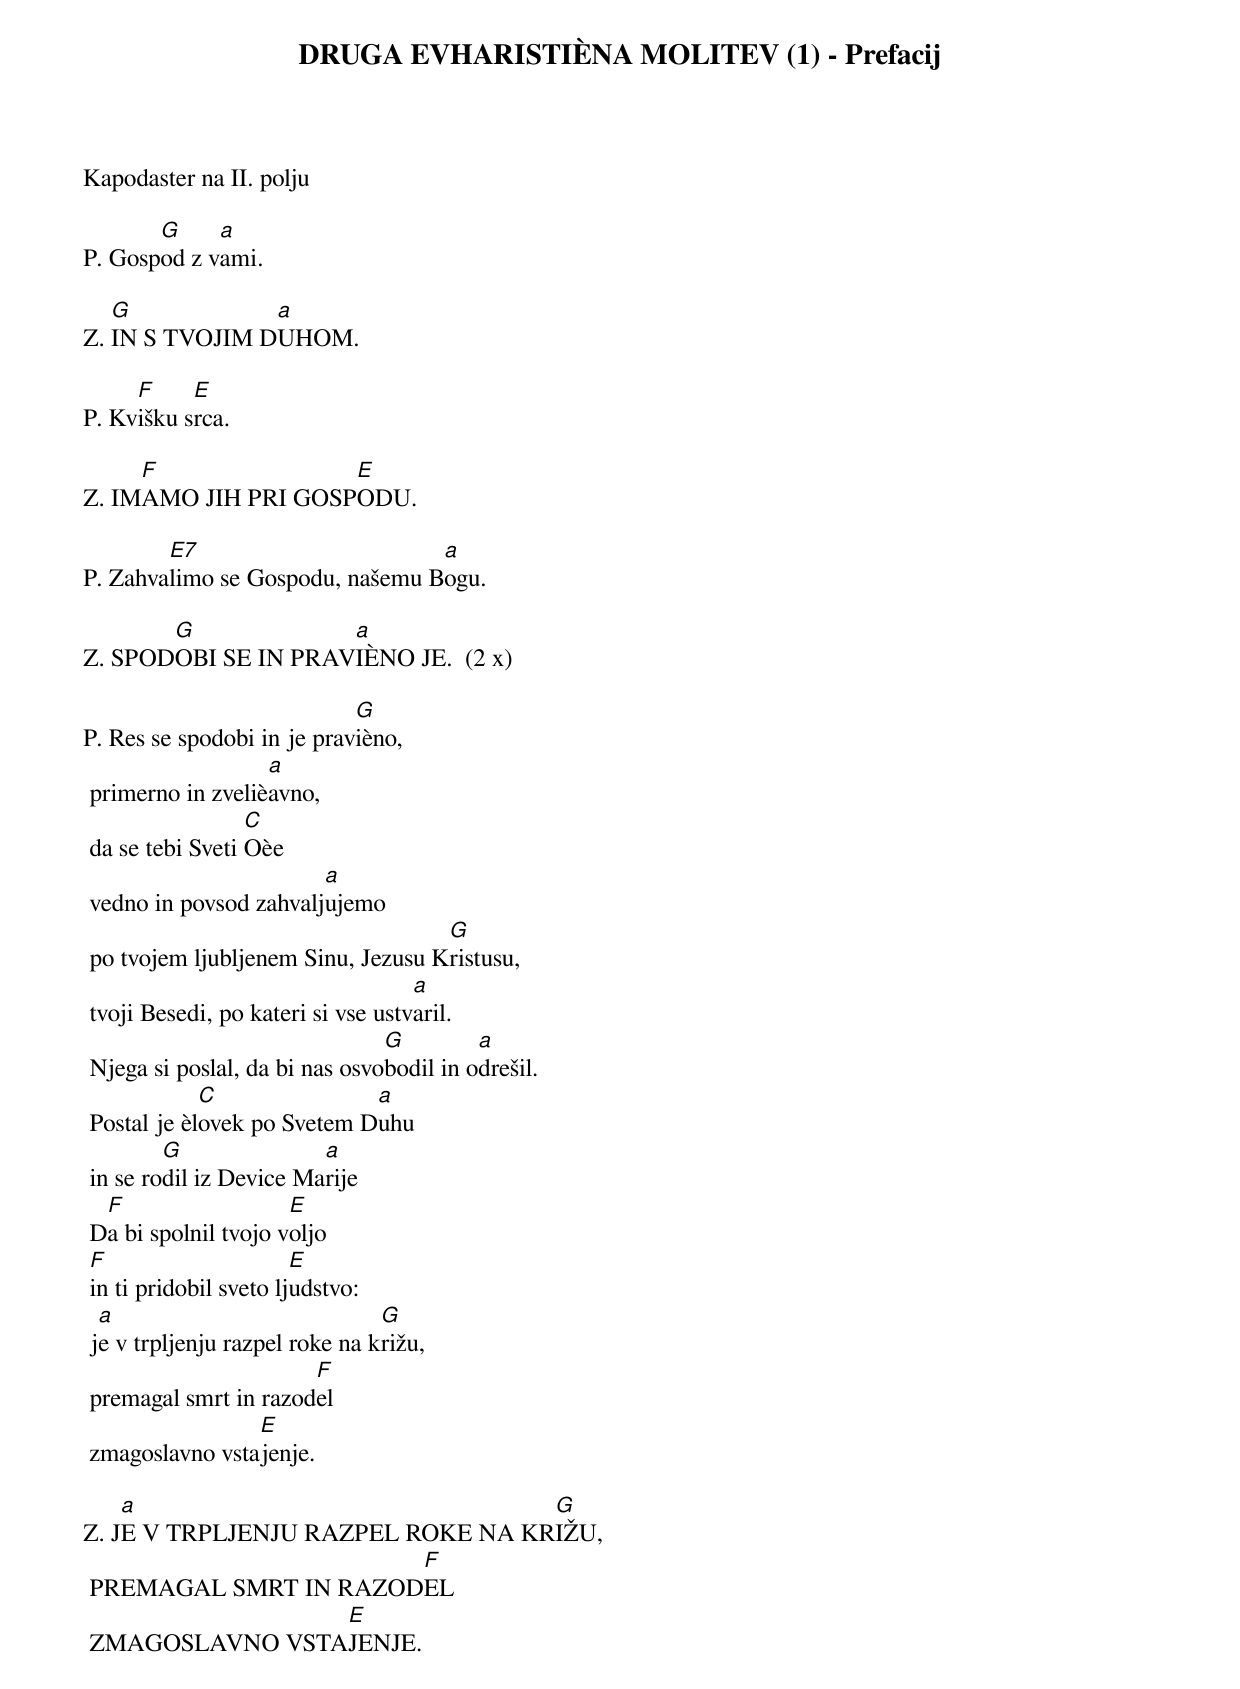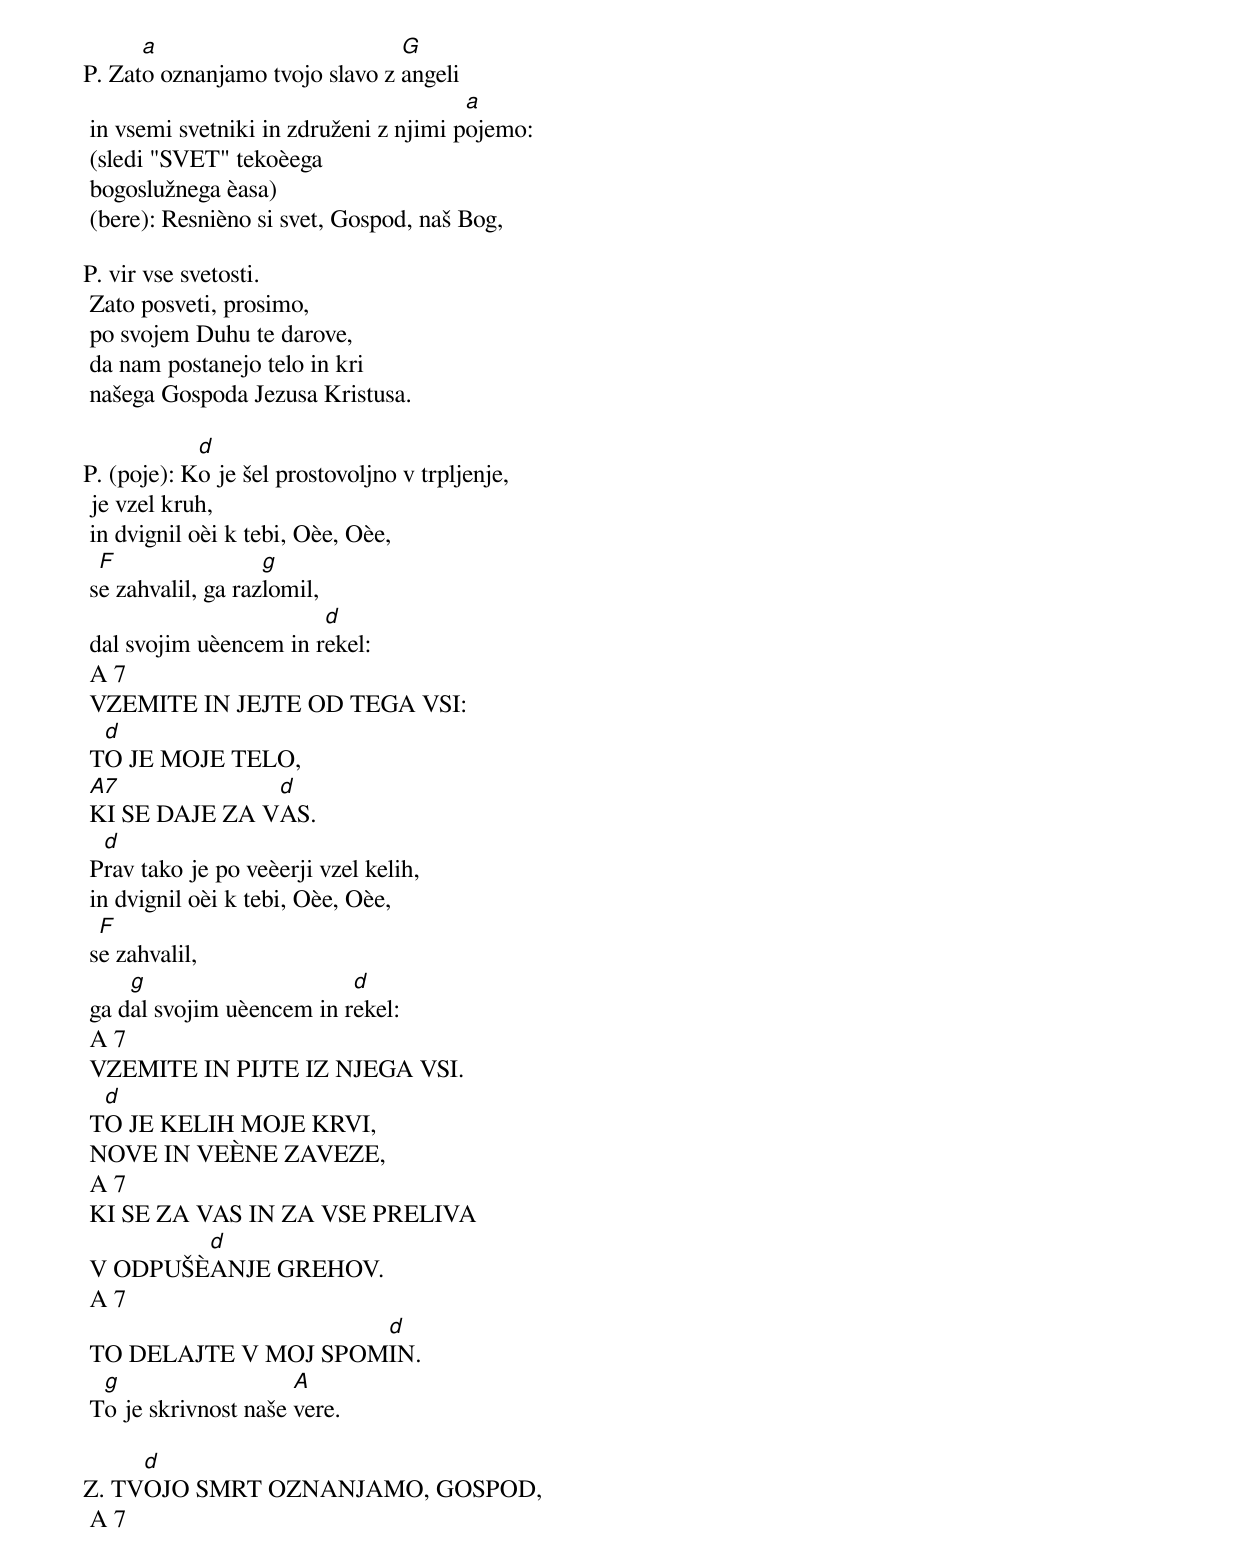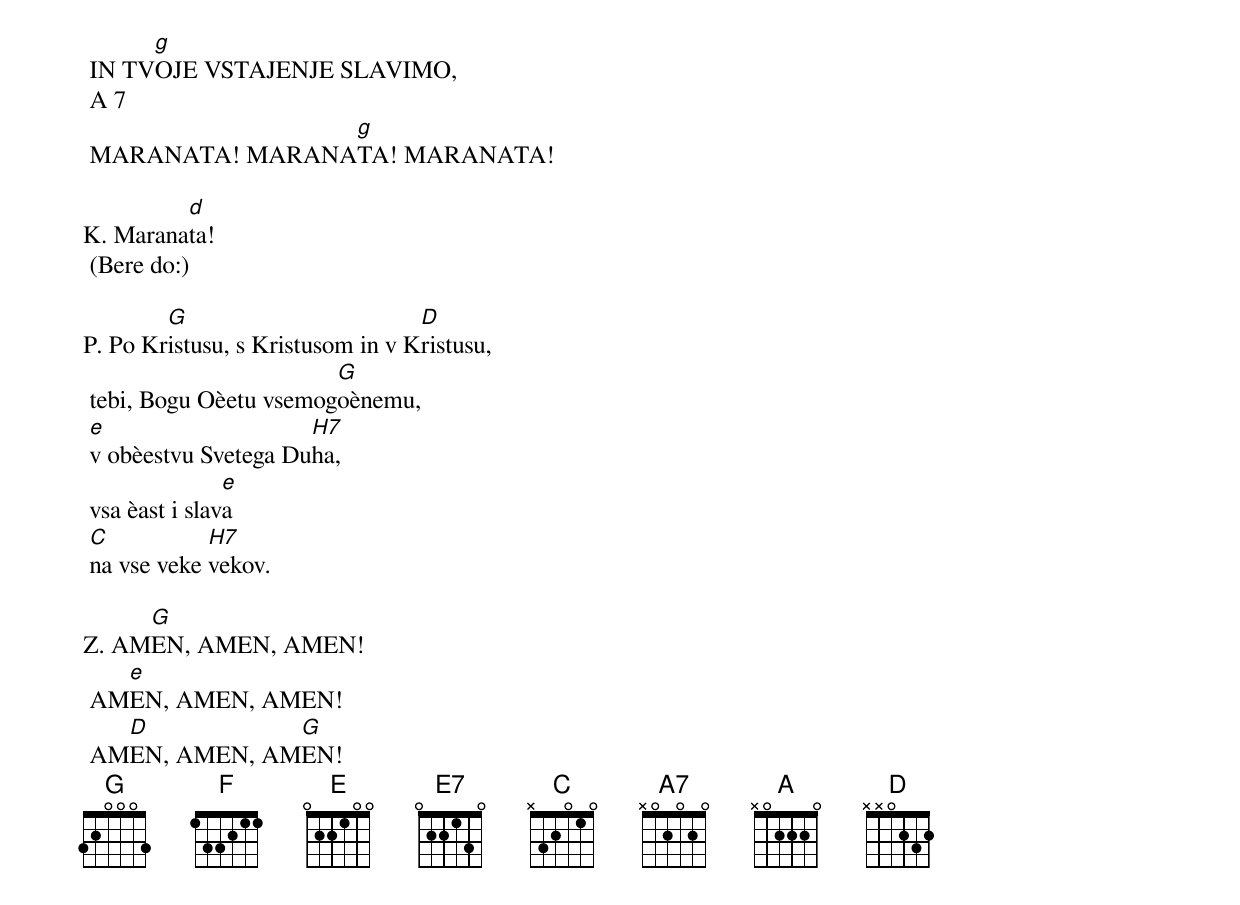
{title: DRUGA EVHARISTIÈNA MOLITEV (1) - Prefacij}

Kapodaster na II. polju

P.	Gosp[G]od z v[a]ami.

Z.	[G]IN S TVOJIM D[a]UHOM.

P.	Kv[F]išku s[E]rca.

Z.	IM[F]AMO JIH PRI GOSP[E]ODU.

P.	Zahva[E7]limo se Gospodu, našemu B[a]ogu.

Z.	SPOD[G]OBI SE IN PRAV[a]IÈNO JE.  (2 x)

P.	Res se spodobi in je prav[G]ièno,
	primerno in zveliè[a]avno,
	da se tebi Sveti [C]Oèe
	vedno in povsod zahvalj[a]ujemo
	po tvojem ljubljenem Sinu, Jezusu K[G]ristusu,
	tvoji Besedi, po kateri si vse ustv[a]aril.
	Njega si poslal, da bi nas osvo[G]bodil in o[a]drešil.
	Postal je èl[C]ovek po Svetem D[a]uhu
	in se ro[G]dil iz Device Ma[a]rije
	D[F]a bi spolnil tvojo v[E]oljo
	[F]in ti pridobil sveto lj[E]udstvo:
	j[a]e v trpljenju razpel roke na k[G]rižu,
	premagal smrt in razod[F]el
	zmagoslavno vsta[E]jenje.

Z.	J[a]E V TRPLJENJU RAZPEL ROKE NA KR[G]IŽU,
	PREMAGAL SMRT IN RAZOD[F]EL
	ZMAGOSLAVNO VSTA[E]JENJE.

P.	Zat[a]o oznanjamo tvojo slavo z [G]angeli
	in vsemi svetniki in združeni z njimi p[a]ojemo:
	(sledi "SVET" tekoèega
	bogoslužnega èasa)
	(bere): Resnièno si svet, Gospod, naš Bog,

P.	vir vse svetosti.
	Zato posveti, prosimo,
	po svojem Duhu te darove,
	da nam postanejo telo in kri
	našega Gospoda Jezusa Kristusa.

P.	(poje): K[d]o je šel prostovoljno v trpljenje,
	je vzel kruh,
	in dvignil oèi k tebi, Oèe, Oèe,
	s[F]e zahvalil, ga raz[g]lomil,
	dal svojim uèencem in r[d]ekel:
	A 7
	VZEMITE IN JEJTE OD TEGA VSI:
	T[d]O JE MOJE TELO,
	[A7]KI SE DAJE ZA V[d]AS.
	P[d]rav tako je po veèerji vzel kelih,
	in dvignil oèi k tebi, Oèe, Oèe,
	s[F]e zahvalil,
	ga d[g]al svojim uèencem in r[d]ekel:
	A 7
	VZEMITE IN PIJTE IZ NJEGA VSI.
	T[d]O JE KELIH MOJE KRVI,
	NOVE IN VEÈNE ZAVEZE,
	A 7
	KI SE ZA VAS IN ZA VSE PRELIVA
	V ODPUŠÈ[d]ANJE GREHOV.
	A 7
	TO DELAJTE V MOJ SPOM[d]IN.
	T[g]o je skrivnost naše [A]vere.

Z.	TV[d]OJO SMRT OZNANJAMO, GOSPOD,
	A 7
	IN TV[g]OJE VSTAJENJE SLAVIMO,
	A 7
	MARANATA! MARANA[g]TA! MARANATA!

K.	Marana[d]ta!
	(Bere do:)

P.	Po Kr[G]istusu, s Kristusom in v K[D]ristusu,
	tebi, Bogu Oèetu vsemog[G]oènemu,
	[e]v obèestvu Svetega Du[H7]ha,
	vsa èast i slav[e]a
	[C]na vse veke [H7]vekov.

Z.	AM[G]EN, AMEN, AMEN!
	AM[e]EN, AMEN, AMEN!
	AM[D]EN, AMEN, AM[G]EN!
